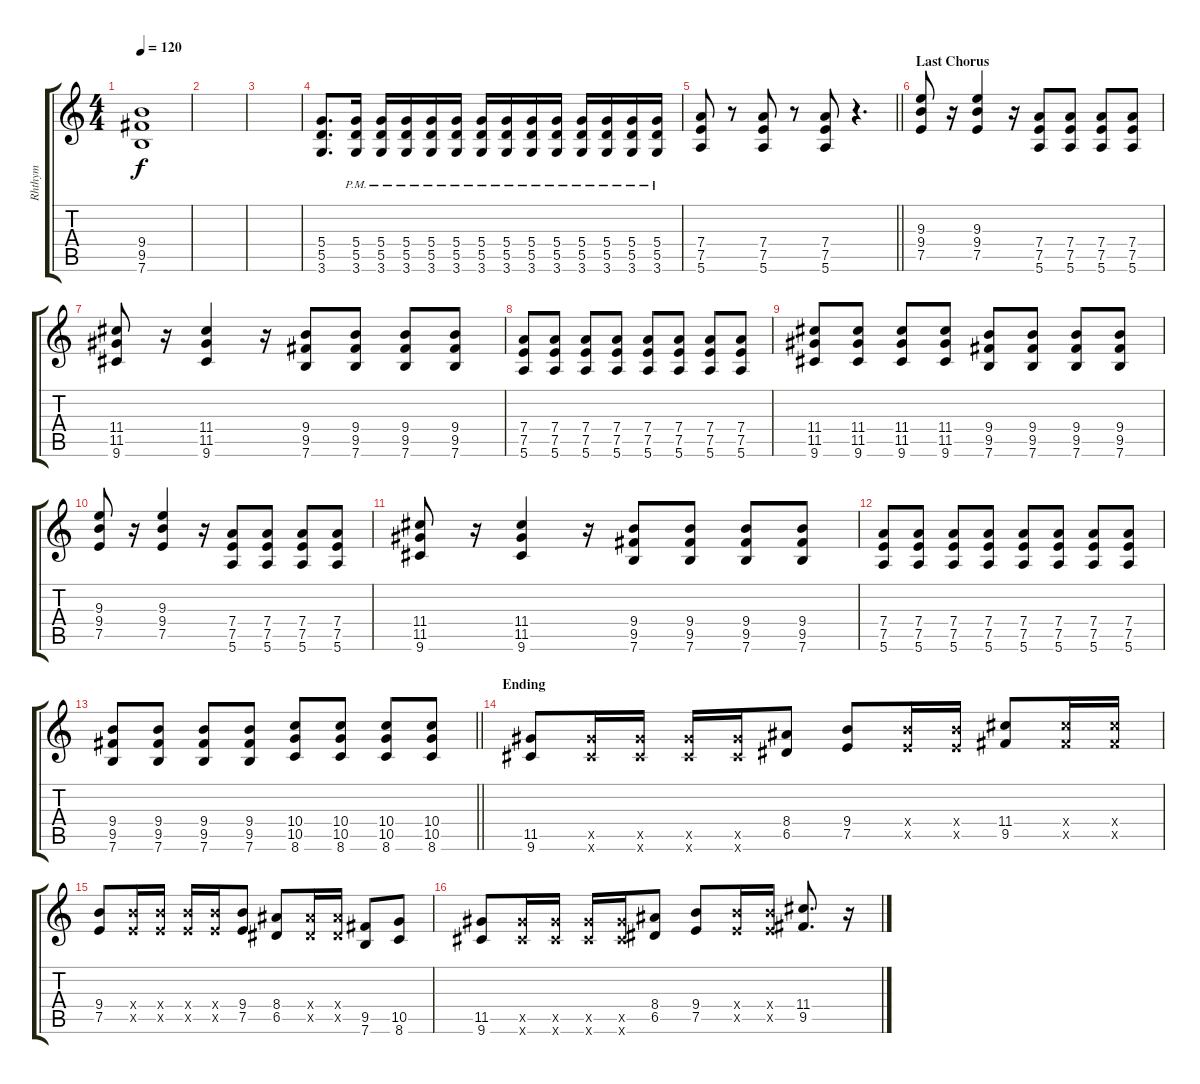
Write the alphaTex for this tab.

\track ("Rhthym" "Rhthym") {instrument overdrivenguitar}
\staff {score tabs}
\tuning (E4 B3 G3 D3 A2 E2) {hide}
\ts (4 4)
\tempo 120
\clef g2
\ks c
(9.4 9.5 7.6).1{dy f} |
|
|
(5.4 5.5 3.6).8{d} (5.4{pm} 5.5{pm} 3.6{pm}).16 (5.4{pm} 5.5{pm} 3.6{pm}).16 (5.4{pm} 5.5{pm} 3.6{pm}).16 (5.4{pm} 5.5{pm} 3.6{pm}).16 (5.4{pm} 5.5{pm} 3.6{pm}).16 (5.4{pm} 5.5{pm} 3.6{pm}).16 (5.4{pm} 5.5{pm} 3.6{pm}).16 (5.4{pm} 5.5{pm} 3.6{pm}).16 (5.4{pm} 5.5{pm} 3.6{pm}).16 (5.4{pm} 5.5{pm} 3.6{pm}).16 (5.4{pm} 5.5{pm} 3.6{pm}).16 (5.4{pm} 5.5{pm} 3.6{pm}).16 (5.4{pm} 5.5{pm} 3.6{pm}).16 |
\barLineRight lightlight
(7.4 7.5 5.6).8 r.8 (7.4 7.5 5.6).8 r.8 (7.4 7.5 5.6).8 r.4{d} |
\section ("" "Last Chorus")
(9.3 9.4 7.5).8 r.16 (9.3 9.4 7.5).4 r.16 (7.4 7.5 5.6).8 (7.4 7.5 5.6).8 (7.4 7.5 5.6).8 (7.4 7.5 5.6).8 |
(11.4 11.5 9.6).8 r.16 (11.4 11.5 9.6).4 r.16 (9.4 9.5 7.6).8 (9.4 9.5 7.6).8 (9.4 9.5 7.6).8 (9.4 9.5 7.6).8 |
(7.4 7.5 5.6).8 (7.4 7.5 5.6).8 (7.4 7.5 5.6).8 (7.4 7.5 5.6).8 (7.4 7.5 5.6).8 (7.4 7.5 5.6).8 (7.4 7.5 5.6).8 (7.4 7.5 5.6).8 |
(11.4 11.5 9.6).8 (11.4 11.5 9.6).8 (11.4 11.5 9.6).8 (11.4 11.5 9.6).8 (9.4 9.5 7.6).8 (9.4 9.5 7.6).8 (9.4 9.5 7.6).8 (9.4 9.5 7.6).8 |
(9.3 9.4 7.5).8 r.16 (9.3 9.4 7.5).4 r.16 (7.4 7.5 5.6).8 (7.4 7.5 5.6).8 (7.4 7.5 5.6).8 (7.4 7.5 5.6).8 |
(11.4 11.5 9.6).8 r.16 (11.4 11.5 9.6).4 r.16 (9.4 9.5 7.6).8 (9.4 9.5 7.6).8 (9.4 9.5 7.6).8 (9.4 9.5 7.6).8 |
(7.4 7.5 5.6).8 (7.4 7.5 5.6).8 (7.4 7.5 5.6).8 (7.4 7.5 5.6).8 (7.4 7.5 5.6).8 (7.4 7.5 5.6).8 (7.4 7.5 5.6).8 (7.4 7.5 5.6).8 |
\barLineRight lightlight
(9.4 9.5 7.6).8 (9.4 9.5 7.6).8 (9.4 9.5 7.6).8 (9.4 9.5 7.6).8 (10.4 10.5 8.6).8 (10.4 10.5 8.6).8 (10.4 10.5 8.6).8 (10.4 10.5 8.6).8 |
\section ("" "Ending")
(11.5 9.6).8 (11.5{x} 9.6{x}).16 (11.5{x} 9.6{x}).16 (11.5{x} 9.6{x}).16 (11.5{x} 9.6{x}).16 (8.4 6.5).8 (9.4 7.5).8 (9.4{x} 7.5{x}).16 (9.4{x} 7.5{x}).16 (11.4 9.5).8 (11.4{x} 9.5{x}).16 (11.4{x} 9.5{x}).16 |
(9.4 7.5).8 (9.4{x} 7.5{x}).16 (9.4{x} 7.5{x}).16 (9.4{x} 7.5{x}).16 (9.4{x} 7.5{x}).16 (9.4 7.5).8 (8.4 6.5).8 (8.4{x} 6.5{x}).16 (8.4{x} 6.5{x}).16 (9.5 7.6).8 (10.5 8.6).8 |
(11.5 9.6).8 (11.5{x} 9.6{x}).16 (11.5{x} 9.6{x}).16 (11.5{x} 9.6{x}).16 (11.5{x} 9.6{x}).16 (8.4 6.5).8 (9.4 7.5).8 (9.4{x} 7.5{x}).16 (9.4{x} 7.5{x}).16 (11.4 9.5).8{d} r.16
